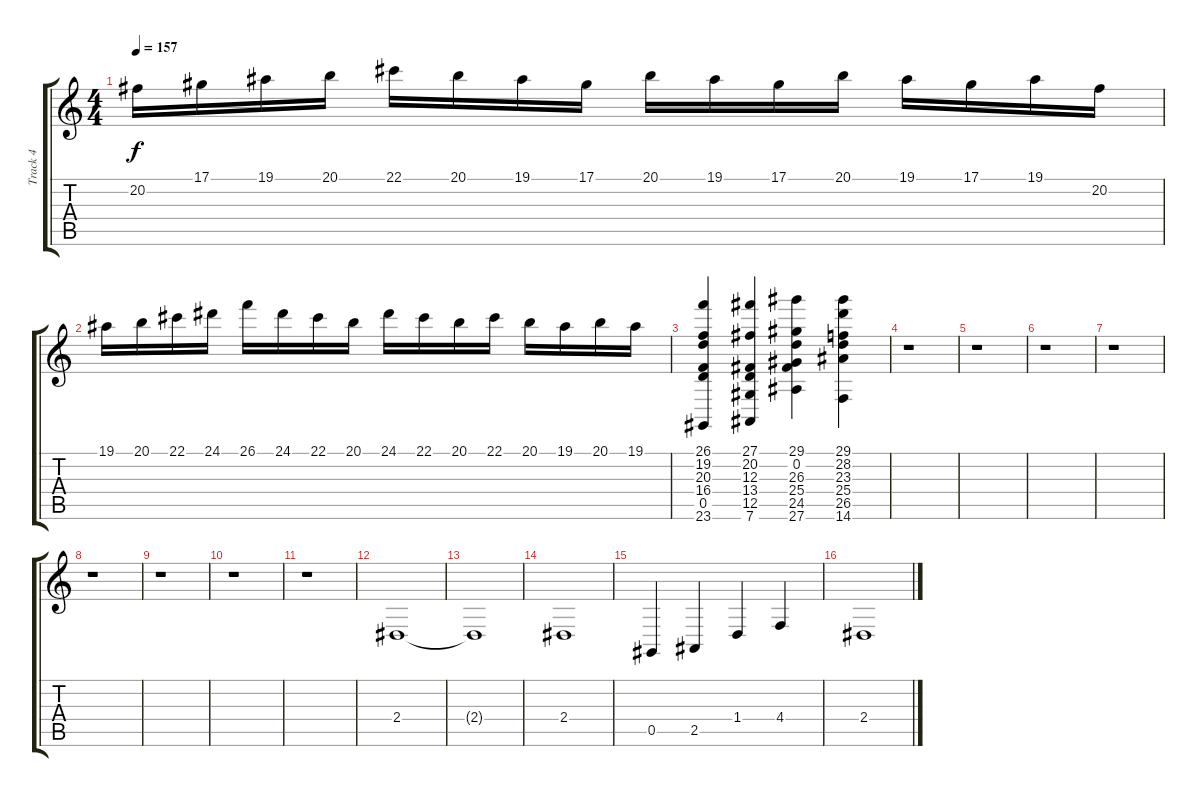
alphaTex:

\track ("Track 4" "Track 4") {instrument stringensemble1}
\staff {score tabs}
\tuning (Eb4 Bb3 Gb3 Db3 Ab2 Eb2) {hide}
\ts (4 4)
\tempo 157
\clef g2
\ks c
20.2.16{dy f} 17.1.16 19.1.16 20.1.16 22.1.16 20.1.16 19.1.16 17.1.16 20.1.16 19.1.16 17.1.16 20.1.16 19.1.16 17.1.16 19.1.16 20.2.16 |
19.1.16 20.1.16 22.1.16 24.1.16 26.1.16 24.1.16 22.1.16 20.1.16 24.1.16 22.1.16 20.1.16 22.1.16 20.1.16 19.1.16 20.1.16 19.1.16 |
(26.1 19.2 20.3 16.4 0.5 23.6).4 (27.1 20.2 12.3 13.4 12.5 7.6).4 (29.1 0.2 26.3 25.4 24.5 27.6).4 (29.1 28.2 23.3 25.4 26.5 14.6).4 |
r.1 |
r.1 |
r.1 |
r.1 |
r.1 |
r.1 |
r.1 |
r.1 |
2.4.1 |
2.4{t}.1 |
2.4.1 |
0.5.4 2.5.4 1.4.4 4.4.4 |
2.4.1
